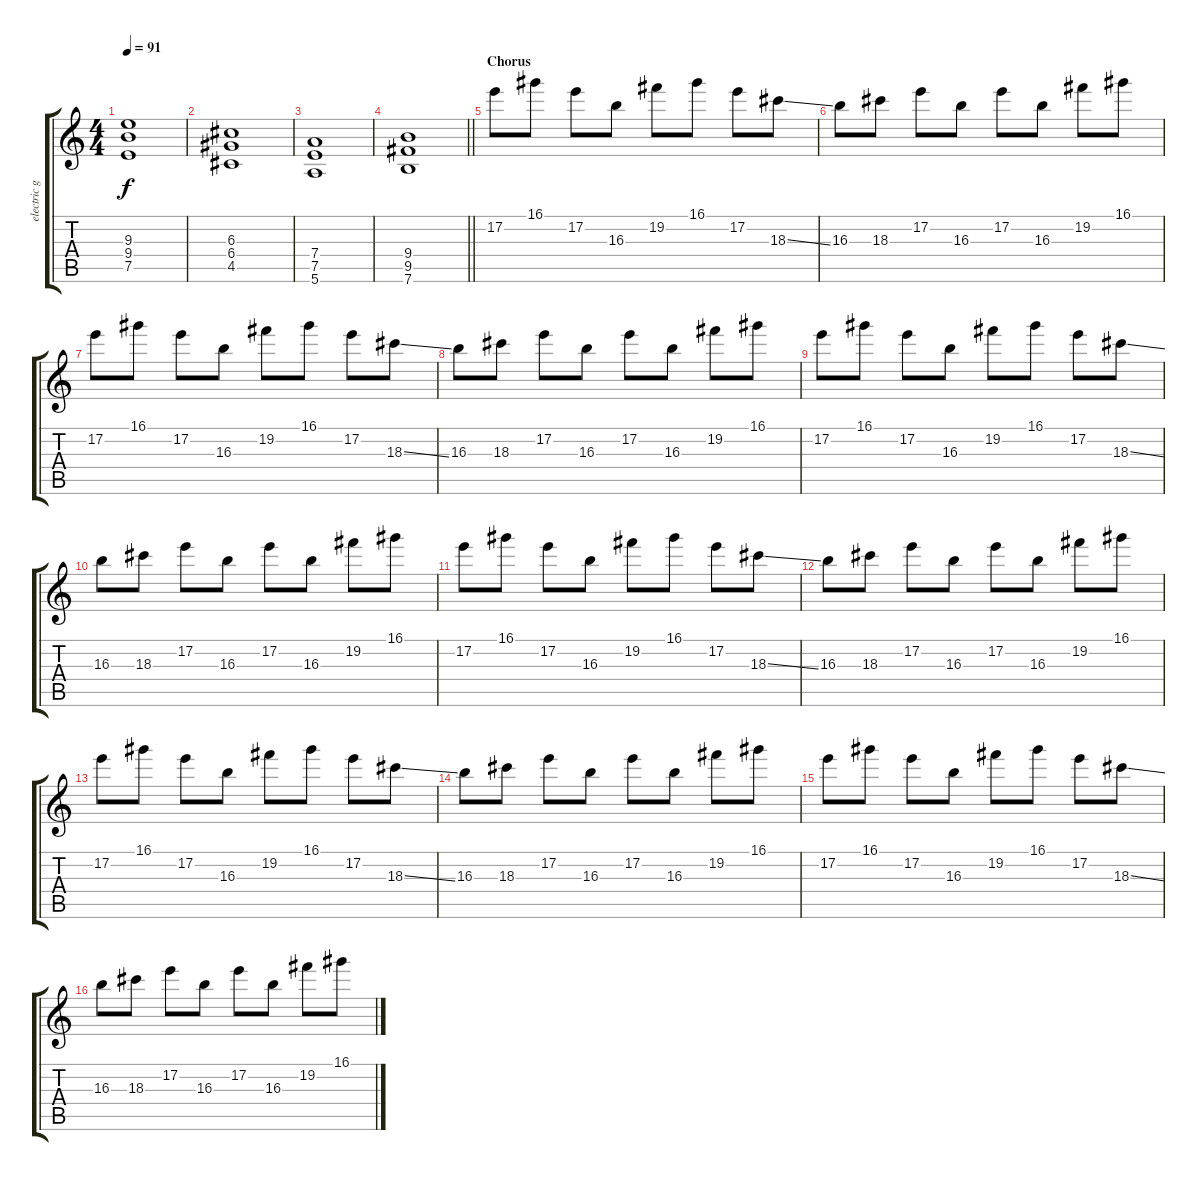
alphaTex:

\track ("electric guitar" "electric g") {instrument electricguitarjazz}
\staff {score tabs}
\tuning (E4 B3 G3 D3 A2 E2) {hide}
\ts (4 4)
\tempo 91
\clef g2
\ks c
(9.3 9.4 7.5).1{dy f} |
(6.3 6.4 4.5).1 |
(7.4 7.5 5.6).1 |
\barLineRight lightlight
(9.4 9.5 7.6).1 |
\section ("" "Chorus")
17.2.8 16.1.8 17.2.8 16.3.8 19.2.8 16.1.8 17.2.8 18.3{ss}.8 |
16.3.8 18.3.8 17.2.8 16.3.8 17.2.8 16.3.8 19.2.8 16.1.8 |
17.2.8 16.1.8 17.2.8 16.3.8 19.2.8 16.1.8 17.2.8 18.3{ss}.8 |
16.3.8 18.3.8 17.2.8 16.3.8 17.2.8 16.3.8 19.2.8 16.1.8 |
17.2.8 16.1.8 17.2.8 16.3.8 19.2.8 16.1.8 17.2.8 18.3{ss}.8 |
16.3.8 18.3.8 17.2.8 16.3.8 17.2.8 16.3.8 19.2.8 16.1.8 |
17.2.8 16.1.8 17.2.8 16.3.8 19.2.8 16.1.8 17.2.8 18.3{ss}.8 |
16.3.8 18.3.8 17.2.8 16.3.8 17.2.8 16.3.8 19.2.8 16.1.8 |
17.2.8 16.1.8 17.2.8 16.3.8 19.2.8 16.1.8 17.2.8 18.3{ss}.8 |
16.3.8 18.3.8 17.2.8 16.3.8 17.2.8 16.3.8 19.2.8 16.1.8 |
17.2.8 16.1.8 17.2.8 16.3.8 19.2.8 16.1.8 17.2.8 18.3{ss}.8 |
16.3.8 18.3.8 17.2.8 16.3.8 17.2.8 16.3.8 19.2.8 16.1.8
